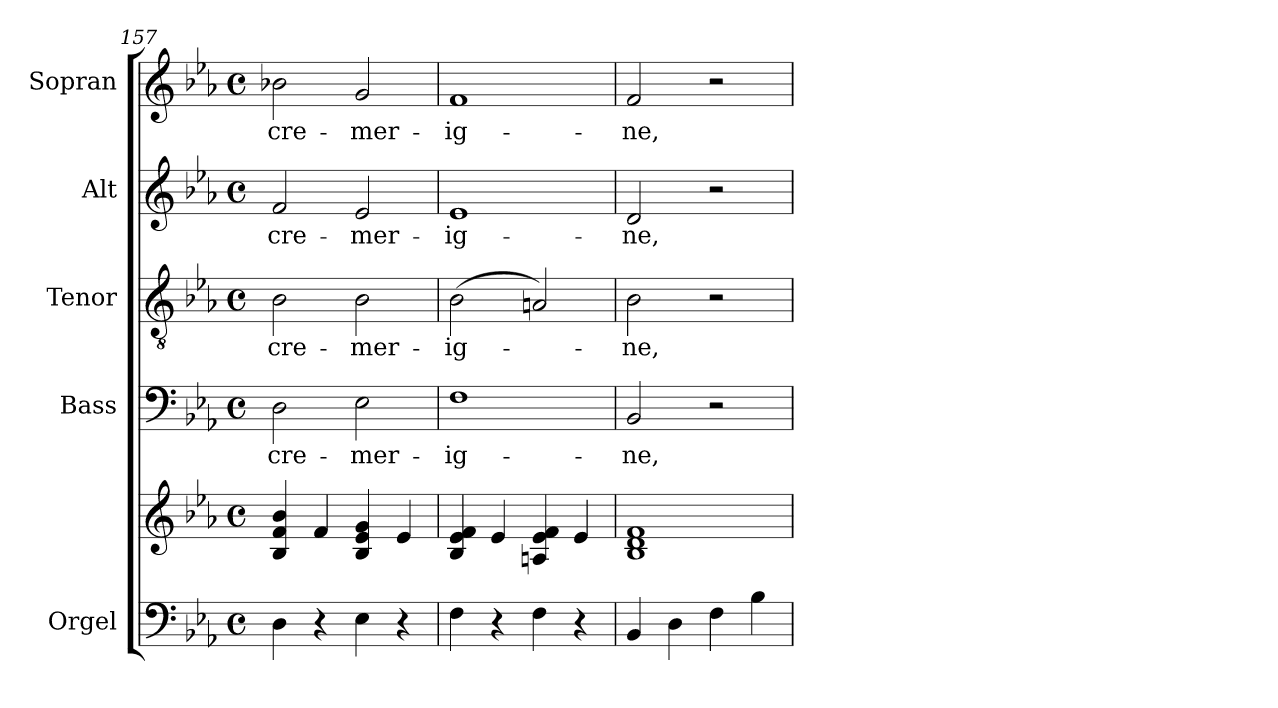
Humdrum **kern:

**kern	**kern	**kern	**text	**kern	**text	**kern	**text	**kern	**text
*part5	*part5	*part4	*part4	*part3	*part3	*part2	*part2	*part1	*part1
*staff6	*staff5	*staff4	*staff4	*staff3	*staff3	*staff2	*staff2	*staff1	*staff1
*I"Orgel	*	*I"Bass	*	*I"Tenor	*	*I"Alt	*	*I"Sopran	*
*I'Org.	*	*I'B.	*	*I'T.	*	*I'A.	*	*I'S.	*
!!LO:PB:g=z
*clefF4	*clefG2	*clefF4	*	*clefGv2	*	*clefG2	*	*clefG2	*
*k[b-e-a-]	*k[b-e-a-]	*k[b-e-a-]	*	*k[b-e-a-]	*	*k[b-e-a-]	*	*k[b-e-a-]	*
*E-:	*E-:	*E-:	*	*E-:	*	*E-:	*	*E-:	*
*M4/4	*M4/4	*M4/4	*	*M4/4	*	*M4/4	*	*M4/4	*
*met(c)	*met(c)	*met(c)	*	*met(c)	*	*met(c)	*	*met(c)	*
=157	=157	=157	=157	=157	=157	=157	=157	=157	=157
!	!	!	!LO:LY:b	!	!LO:LY:b	!	!LO:LY:b	!	!LO:LY:b
4D\	4B-/ 4f/ 4b-/	2D\	cre-	2B-\	cre-	2f/	cre-	2b-X\	cre-
4r	4f/	.	.	.	.	.	.	.	.
!	!	!	!LO:LY:b	!	!LO:LY:b	!	!LO:LY:b	!	!LO:LY:b
4E-\	4B-/ 4e-/ 4g/	2E-\	-mer-	2B-\	-mer-	2e-/	-mer-	2g/	-mer-
4r	4e-/	.	.	.	.	.	.	.	.
=158	=158	=158	=158	=158	=158	=158	=158	=158	=158
!	!	!	!LO:LY:b	!	!LO:LY:b	!	!LO:LY:b	!	!LO:LY:b
4F\	4B-/ 4e-/ 4f/	1F	-ig-	(>2B-\	-ig-	1e-	-ig-	1f	-ig-
4r	4e-/	.	.	.	.	.	.	.	.
4F\	4An/ 4e-/ 4f/	.	.	2An/)	.	.	.	.	.
4r	4e-/	.	.	.	.	.	.	.	.
=159	=159	=159	=159	=159	=159	=159	=159	=159	=159
!	!	!	!LO:LY:b	!	!LO:LY:b	!	!LO:LY:b	!	!LO:LY:b
4BB-/	1B- 1d 1f	2BB-/	-ne,	2B-\	-ne,	2d/	-ne,	2f/	-ne,
4D\	.	.	.	.	.	.	.	.	.
4F\	.	2r	.	2r	.	2r	.	2r	.
4B-\	.	.	.	.	.	.	.	.	.
=	=	=	=	=	=	=	=	=	=
*-	*-	*-	*-	*-	*-	*-	*-	*-	*-
